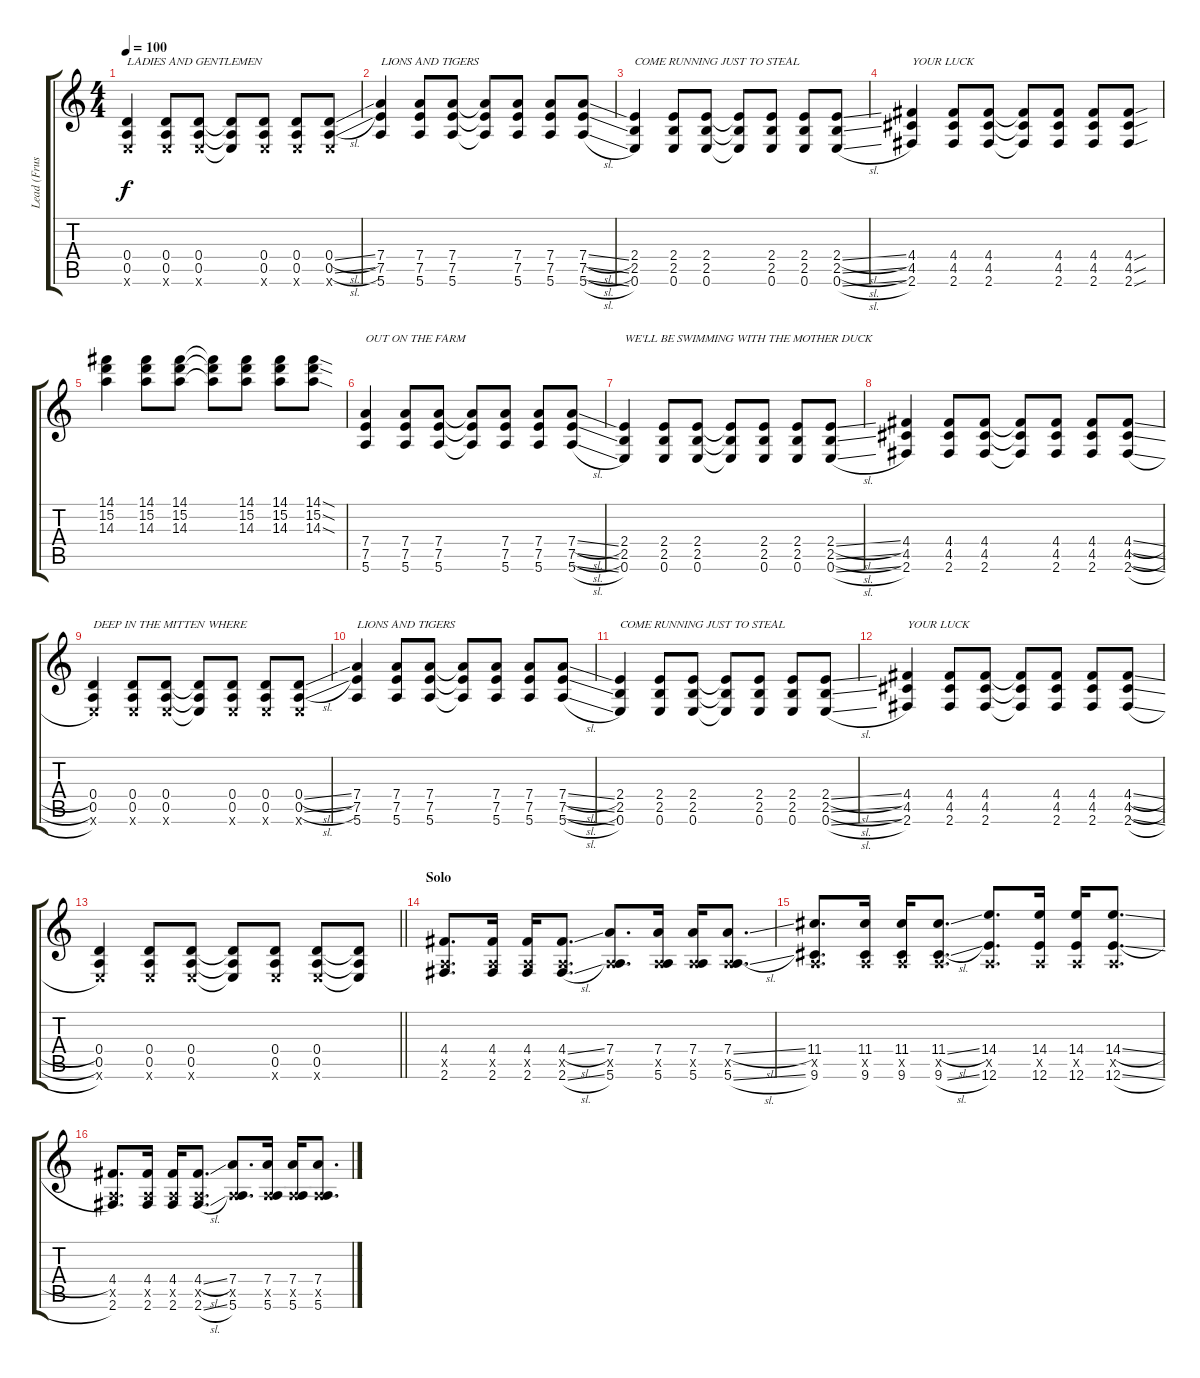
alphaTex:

\track ("Lead (Fruscante)" "Lead (Frus") {instrument distortionguitar}
\staff {score tabs}
\tuning (E4 B3 G3 D3 A2 E2) {hide}
\ts (4 4)
\tempo 100
\clef g2
\ks c
(0.4 0.5 0.6{x}).4{txt "LADIES AND GENTLEMEN" dy f} (0.4 0.5 0.6{x}).8 (0.4 0.5 0.6{x}).8 (0.4{t} 0.5{t} 0.6{t}).8 (0.4 0.5 0.6{x}).8 (0.4 0.5 0.6{x}).8 (0.4{sl} 0.5{sl} 0.6{x}).8 |
(7.4 7.5 5.6).4{txt "LIONS AND TIGERS"} (7.4 7.5 5.6).8 (7.4 7.5 5.6).8 (7.4{t} 7.5{t} 5.6{t}).8 (7.4 7.5 5.6).8 (7.4 7.5 5.6).8 (7.4{sl} 7.5{sl} 5.6{sl}).8 |
(2.4 2.5 0.6).4{txt "COME RUNNING JUST TO STEAL"} (2.4 2.5 0.6).8 (2.4 2.5 0.6).8 (2.4{t} 2.5{t} 0.6{t}).8 (2.4 2.5 0.6).8 (2.4 2.5 0.6).8 (2.4{sl} 2.5{sl} 0.6{sl}).8 |
(4.4 4.5 2.6).4{txt "YOUR LUCK"} (4.4 4.5 2.6).8 (4.4 4.5 2.6).8 (4.4{t} 4.5{t} 2.6{t}).8 (4.4 4.5 2.6).8 (4.4 4.5 2.6).8 (4.4{sou} 4.5{sou} 2.6{sou}).8 |
(14.1 15.2 14.3).4 (14.1 15.2 14.3).8 (14.1 15.2 14.3).8 (14.1{t} 15.2{t} 14.3{t}).8 (14.1 15.2 14.3).8 (14.1 15.2 14.3).8 (14.1{sod} 15.2{sod} 14.3{sod}).8 |
(7.4 7.5 5.6).4{txt "OUT ON THE FARM"} (7.4 7.5 5.6).8 (7.4 7.5 5.6).8 (7.4{t} 7.5{t} 5.6{t}).8 (7.4 7.5 5.6).8 (7.4 7.5 5.6).8 (7.4{sl} 7.5{sl} 5.6{sl}).8 |
(2.4 2.5 0.6).4{txt "WE'LL BE SWIMMING WITH THE MOTHER DUCK"} (2.4 2.5 0.6).8 (2.4 2.5 0.6).8 (2.4{t} 2.5{t} 0.6{t}).8 (2.4 2.5 0.6).8 (2.4 2.5 0.6).8 (2.4{sl} 2.5{sl} 0.6{sl}).8 |
(4.4 4.5 2.6).4 (4.4 4.5 2.6).8 (4.4 4.5 2.6).8 (4.4{t} 4.5{t} 2.6{t}).8 (4.4 4.5 2.6).8 (4.4 4.5 2.6).8 (4.4{sl} 4.5{sl} 2.6{sl}).8 |
(0.4 0.5 0.6{x}).4{txt "DEEP IN THE MITTEN WHERE"} (0.4 0.5 0.6{x}).8 (0.4 0.5 0.6{x}).8 (0.4{t} 0.5{t} 0.6{t}).8 (0.4 0.5 0.6{x}).8 (0.4 0.5 0.6{x}).8 (0.4{sl} 0.5{sl} 0.6{x}).8 |
(7.4 7.5 5.6).4{txt "LIONS AND TIGERS"} (7.4 7.5 5.6).8 (7.4 7.5 5.6).8 (7.4{t} 7.5{t} 5.6{t}).8 (7.4 7.5 5.6).8 (7.4 7.5 5.6).8 (7.4{sl} 7.5{sl} 5.6{sl}).8 |
(2.4 2.5 0.6).4{txt "COME RUNNING JUST TO STEAL"} (2.4 2.5 0.6).8 (2.4 2.5 0.6).8 (2.4{t} 2.5{t} 0.6{t}).8 (2.4 2.5 0.6).8 (2.4 2.5 0.6).8 (2.4{sl} 2.5{sl} 0.6{sl}).8 |
(4.4 4.5 2.6).4{txt "YOUR LUCK"} (4.4 4.5 2.6).8 (4.4 4.5 2.6).8 (4.4{t} 4.5{t} 2.6{t}).8 (4.4 4.5 2.6).8 (4.4 4.5 2.6).8 (4.4{sl} 4.5{sl} 2.6{sl}).8 |
\barLineRight lightlight
(0.4 0.5 0.6{x}).4 (0.4 0.5 0.6{x}).8 (0.4 0.5 0.6{x}).8 (0.4{t} 0.5{t} 0.6{t}).8 (0.4 0.5 0.6{x}).8 (0.4 0.5 0.6{x}).8 (0.4{t} 0.5{t} 0.6{t}).8 |
\section ("" "Solo")
(4.4 0.5{x} 2.6).8{d} (4.4 0.5{x} 2.6).16 (4.4 0.5{x} 2.6).16 (4.4{sl} 0.5{x} 2.6{sl}).8{d} (7.4 0.5{x} 5.6).8{d} (7.4 0.5{x} 5.6).16 (7.4 0.5{x} 5.6).16 (7.4{sl} 0.5{x} 5.6{sl}).8{d} |
(11.4 0.5{x} 9.6).8{d} (11.4 0.5{x} 9.6).16 (11.4 0.5{x} 9.6).16 (11.4{sl} 0.5{x} 9.6{sl}).8{d} (14.4 0.5{x} 12.6).8{d} (14.4 0.5{x} 12.6).16 (14.4 0.5{x} 12.6).16 (14.4{sl} 0.5{x} 12.6{sl}).8{d} |
(4.4 0.5{x} 2.6).8{d} (4.4 0.5{x} 2.6).16 (4.4 0.5{x} 2.6).16 (4.4{sl} 0.5{x} 2.6{sl}).8{d} (7.4 0.5{x} 5.6).8{d} (7.4 0.5{x} 5.6).16 (7.4 0.5{x} 5.6).16 (7.4{sl} 0.5{x} 5.6{sl}).8{d}
